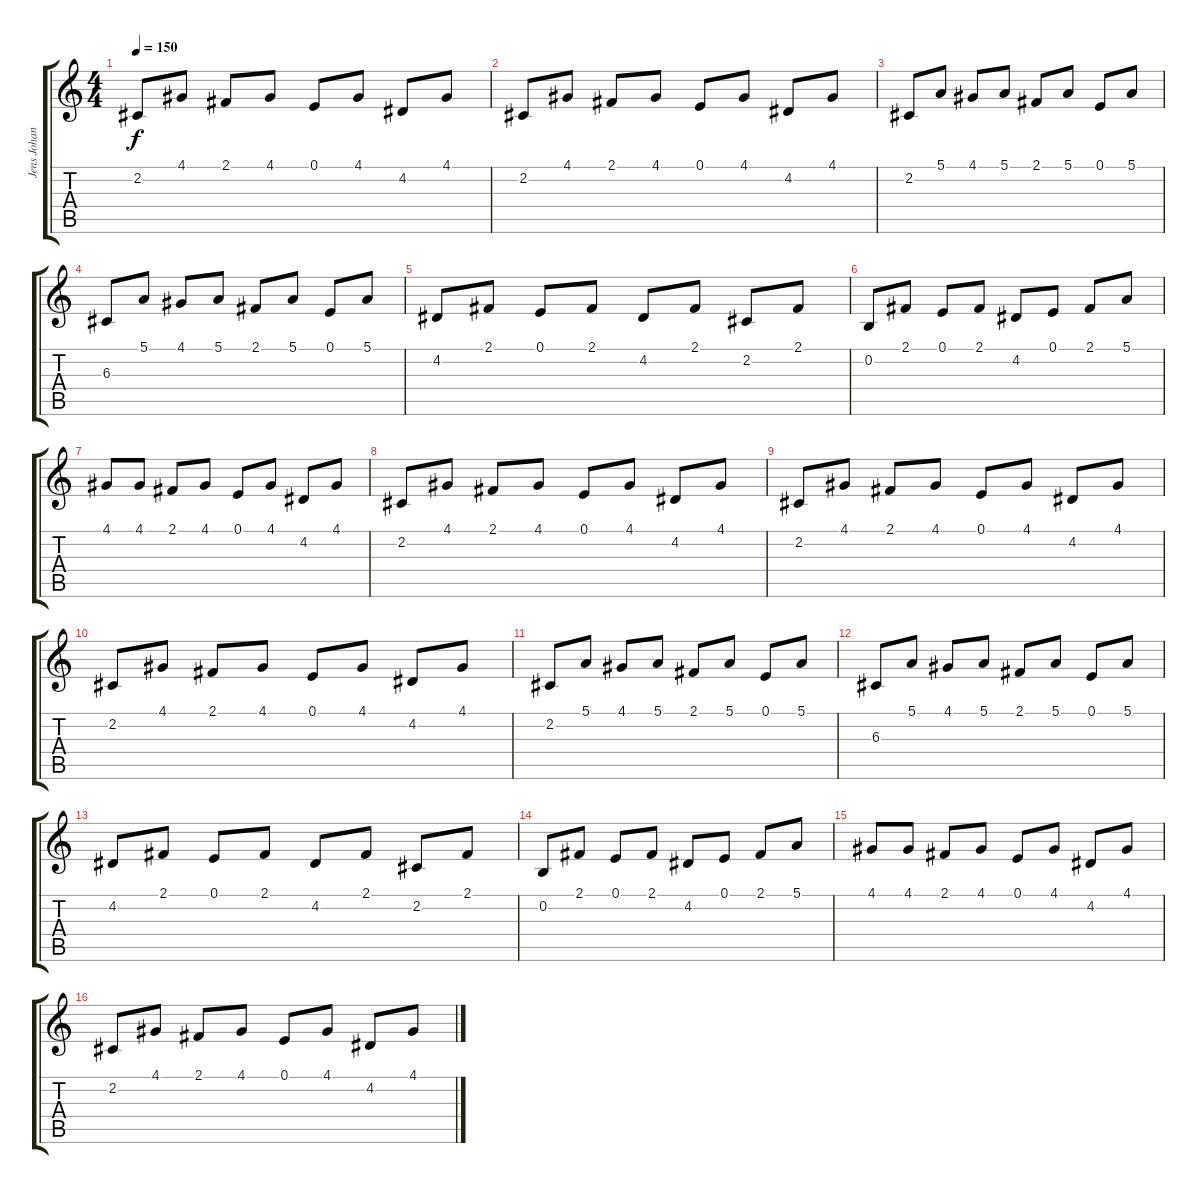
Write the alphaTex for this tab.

\track ("Jens Johansson" "Jens Johan") {instrument drawbarorgan}
\staff {score tabs}
\tuning (E4 B3 G3 D3 A2 E2) {hide}
\ts (4 4)
\tempo 150
\clef g2
\ks c
2.2.8{dy f} 4.1.8 2.1.8 4.1.8 0.1.8 4.1.8 4.2.8 4.1.8 |
2.2.8 4.1.8 2.1.8 4.1.8 0.1.8 4.1.8 4.2.8 4.1.8 |
2.2.8 5.1.8 4.1.8 5.1.8 2.1.8 5.1.8 0.1.8 5.1.8 |
6.3.8 5.1.8 4.1.8 5.1.8 2.1.8 5.1.8 0.1.8 5.1.8 |
4.2.8 2.1.8 0.1.8 2.1.8 4.2.8 2.1.8 2.2.8 2.1.8 |
0.2.8 2.1.8 0.1.8 2.1.8 4.2.8 0.1.8 2.1.8 5.1.8 |
4.1.8 4.1.8 2.1.8 4.1.8 0.1.8 4.1.8 4.2.8 4.1.8 |
2.2.8 4.1.8 2.1.8 4.1.8 0.1.8 4.1.8 4.2.8 4.1.8 |
2.2.8 4.1.8 2.1.8 4.1.8 0.1.8 4.1.8 4.2.8 4.1.8 |
2.2.8 4.1.8 2.1.8 4.1.8 0.1.8 4.1.8 4.2.8 4.1.8 |
2.2.8 5.1.8 4.1.8 5.1.8 2.1.8 5.1.8 0.1.8 5.1.8 |
6.3.8 5.1.8 4.1.8 5.1.8 2.1.8 5.1.8 0.1.8 5.1.8 |
4.2.8 2.1.8 0.1.8 2.1.8 4.2.8 2.1.8 2.2.8 2.1.8 |
0.2.8 2.1.8 0.1.8 2.1.8 4.2.8 0.1.8 2.1.8 5.1.8 |
4.1.8 4.1.8 2.1.8 4.1.8 0.1.8 4.1.8 4.2.8 4.1.8 |
2.2.8 4.1.8 2.1.8 4.1.8 0.1.8 4.1.8 4.2.8 4.1.8
